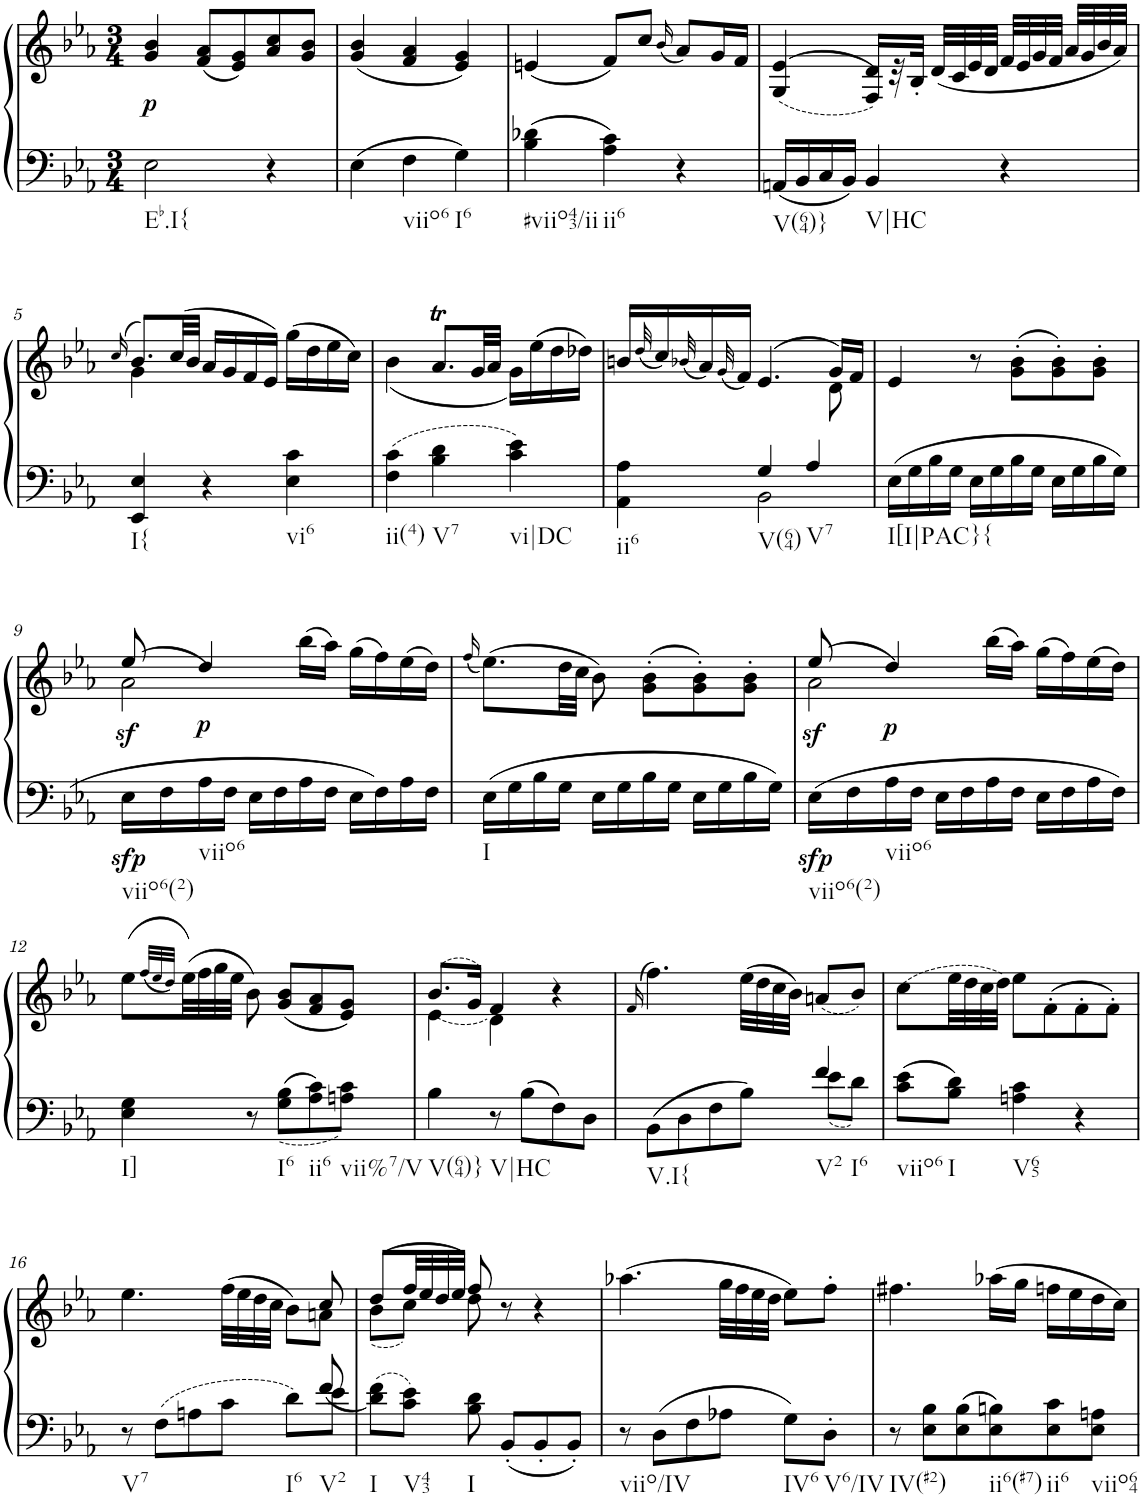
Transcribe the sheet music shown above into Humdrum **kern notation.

**kern	**kern	**dynam
*part1	*part1	*part1
*staff2	*staff1	*staff1/2
*I"Piano, Piano right	*	*
*I'Pno.	*	*
*clefF4	*clefG2	*
*k[b-e-a-]	*k[b-e-a-]	*
*M3/4	*M3/4	*
=1	=1	=1
!LO:TX:b:t=Eb.I{	!	!
!	!	!LO:DY:b
2E-\	4g/ 4b-/	p
.	(8f/ 8a-/L	.
.	8e-/ 8g/)	.
4r	8a-/ 8cc/	.
.	8g/ 8b-/J	.
=2	=2	=2
4E-\	(4g/ 4b-/	.
!LO:TX:b:t=viio6	!	!
4F\	4f/ 4a-/	.
!LO:TX:b:t=I6	!	!
4G\	4e-/ 4g/)	.
=3	=3	=3
!LO:TX:b:t=#viio43/ii	!	!
4B-\ 4d-X\	(4en/	.
!LO:TX:b:t=ii6	!	!
4A-\ 4c\	8f/L)	.
.	8cc/J	.
.	(16qb-/	.
4r	8a-/L)	.
.	16g/L	.
.	16f/JJ	.
=4	=4	=4
!LO:TX:b:t=V(64)}	!	!
16AAn/LL	((>4G/ 4e-/	.
16BB-/	.	.
16C/	.	.
16BB-/JJ	.	.
!LO:TX:b:t=V|HC	!	!
4BB-/	16F/ 16d/LL))	.
.	32r	.
.	32B-'/JJJ	.
.	(32d/LLL	.
.	32c/	.
.	32e-/	.
.	32d/JJJ	.
4r	32f/LLL	.
.	32e-/	.
.	32g/	.
.	32f/JJJ	.
.	32a-/LLL	.
.	32g/	.
.	32b-/	.
.	32a-/JJJ)	.
!!LO:LB:g=z
=5	=5	=5
.	(>16qcc/	.
*	*^	*
!LO:TX:b:t=I{	!	!	!
4EE-/ 4E-/	8.b-/L)	4g\	.
.	(32cc/LL	.	.
.	32b-/JJJ	.	.
4r	16a-/LL	2ryy	.
.	16g/	.	.
.	16f/	.	.
.	16e-/JJ)	.	.
!LO:TX:b:t=vi6	!	!	!
4E-\ 4c\	(16gg\LL	.	.
.	16dd\	.	.
.	16ee-\	.	.
.	16cc\JJ)	.	.
*	*v	*v	*
=6	=6	=6
!LO:TX:b:t=ii(4)	!	!
4F\ 4c\	(<4b-\	.
!LO:TX:b:t=V7	!	!
4B-\ 4d\	8.a-T/L	.
.	32g/LL	.
.	32a-/JJJ	.
!LO:TX:b:t=vi|DC	!	!
4c\ 4e-\	16g\LL)	.
.	(16ee-\	.
.	16dd\	.
.	16dd-X\JJ)	.
=7	=7	=7
*^	*^	*
!LO:TX:b:t=ii6	!	!	!	!
4AA-\ 4A-\	4ryy	16bn/LL	8ryy	.
.	.	(32qdd/	.	.
.	.	16cc/)	.	.
*	*	*v	*v	*
.	.	(32qb-X/	.
.	.	16a-/)	.
.	.	(32qg/	.
.	.	16f/JJ)	.
!LO:TX:b:t=V(64)	!	!	!
4G/	2BB-\	(4.e-/	.
!LO:TX:b:t=V7	!	!	!
4A-/	.	.	.
*	*	*^	*
.	.	16g/LL)	8d\	.
.	.	16f/JJ	.	.
*v	*v	*	*	*
*	*v	*v	*
=8	=8	=8
!LO:TX:b:t=I[I|PAC}{	!	!
16E-\LL	4e-/	.
16G\	.	.
16B-\	.	.
16G\JJ	.	.
16E-\LL	8r	.
16G\	.	.
16B-\	(8g\' 8b-\'L	.
16G\JJ	.	.
16E-\LL	8g\' 8b-\')	.
16G\	.	.
16B-\	8g\' 8b-\'J	.
16G\JJ	.	.
!!LO:LB:g=z
=9	=9	=9
*	*^	*
!LO:TX:b:t=viio6(2)	!	!	!
!	!	!	!LO:DY:b=2
!	!	!	!LO:DY:n=1:b
16E-\LL	(8ee-/	2a-\	sfp sf
16F\	.	.	.
!LO:TX:b:t=viio6	!	!	!
!	!	!	!LO:DY:n=2:b
16A-\	4dd/)	.	p
16F\JJ	.	.	.
16E-\LL	.	.	.
16F\	.	.	.
16A-\	(>16bb-\LL	.	.
16F\JJ	16aa-\JJ)	.	.
16E-\LL	(>16gg\LL	4ryy	.
16F\	16ff\)	.	.
16A-\	(>16ee-\	.	.
16F\JJ	16dd\JJ)	.	.
*	*v	*v	*
=10	=10	=10
.	(16qff/	.
!LO:TX:b:t=I	!	!
16E-\LL	(8.ee-\L)	.
16G\	.	.
16B-\	.	.
16G\JJ	32dd\LL	.
.	32cc\JJJ	.
16E-\LL	8b-\)	.
16G\	.	.
16B-\	(8g\' 8b-\'L	.
16G\JJ	.	.
16E-\LL	8g\' 8b-\')	.
16G\	.	.
16B-\	8g\' 8b-\'J	.
16G\JJ	.	.
=11	=11	=11
*	*^	*
!LO:TX:b:t=viio6(2)	!	!	!
!	!	!	!LO:DY:b=2
!	!	!	!LO:DY:n=1:b
16E-\LL	(8ee-/	2a-\	sfp sf
16F\	.	.	.
!LO:TX:b:t=viio6	!	!	!
!	!	!	!LO:DY:n=2:b
16A-\	4dd/)	.	p
16F\JJ	.	.	.
16E-\LL	.	.	.
16F\	.	.	.
16A-\	(>16bb-\LL	.	.
16F\JJ	16aa-\JJ)	.	.
16E-\LL	(>16gg\LL	4ryy	.
16F\	16ff\)	.	.
16A-\	(>16ee-\	.	.
16F\JJ	16dd\JJ)	.	.
*	*v	*v	*
!!LO:LB:g=z
=12	=12	=12
!LO:TX:b:t=I]	!	!
4E-\ 4G\	(8ee-\L	.
.	(32qff/LLL	.
.	32qee-/	.
.	32qdd/JJJ)	.
.	(32ee-\LL)	.
.	32ff\	.
.	32gg\	.
.	32ee-\JJJ	.
8r	8b-\)	.
!LO:TX:b:t=I6	!	!
8G\ 8B-\L	(8g/ 8b-/L	.
!LO:TX:b:t=ii6	!	!
8A-\ 8c\	8f/ 8a-/	.
!LO:TX:b:t=vii%7/V	!	!
8An\ 8c\J	8e-/ 8g/J)	.
=13	=13	=13
*	*^	*
!LO:TX:b:t=V(64)}	!	!	!
4B-\	(8.b-/L	(4e-\	.
.	16g/Jk)	.	.
!LO:TX:b:t=V|HC	!	!	!
8r	4f/	4d\)	.
8B-\L	.	.	.
8F\	4r	4ryy	.
8D\J	.	.	.
*	*v	*v	*
=14	=14	=14
.	(>16qf/	.
*^	*	*
!LO:TX:b:t=V.I{	!	!	!
8BB-\L	2ryy	4.ff\)	.
8D\	.	.	.
8F\	.	.	.
8B-\J	.	(32ee-\LLL	.
.	.	32dd\	.
.	.	32cc\	.
.	.	32b-\JJJ)	.
!LO:TX:b:t=V2	!	!	!
!LO:TX:b:t=I6	!	!	!
4f/	8e-\L	(8an/L	.
.	8d\J	8b-/J)	.
=15	=15	=15	=15
!LO:TX:b:t=viio6	!	!	!
*v	*v	*	*
8c\ 8e-\L	(8cc\L	.
!LO:TX:b:t=I	!	!
8B-\ 8d\J	32ee-\LL	.
.	32dd\	.
.	32cc\	.
.	32dd\JJJ)	.
!LO:TX:b:t=V65	!	!
4An\ 4c\	8ee-\L	.
.	(>8f'>\	.
4r	8f'>\	.
.	8f'>\J)	.
!!LO:LB:g=z
=16	=16	=16
*^	*^	*
!LO:TX:b:t=V7	!	!	!	!
8r	8ryy	4.ee-\	8ryy	.
*v	*v	*	*	*
*	*v	*v	*
8F\L	.	.
8An\	.	.
8c\J	(>32ff\LLL	.
.	32ee-\	.
.	32dd\	.
.	32cc\JJJ	.
!LO:TX:b:t=I6	!	!
8d\L	8b-\L)	.
*^	*^	*
!LO:TX:b:t=V2	!	!	!	!
8e-\J	8f/	8an\J	8cc/	.
=17	=17	=17	=17	=17
!LO:TX:b:t=I	!	!	!	!
*v	*v	*	*	*
8d\ 8f\L	(8dd/L	(8b-\L	.
!LO:TX:b:t=V43	!	!	!
8c\ 8e-\J	32ff/LL	8cc\J)	.
.	32ee-/	.	.
.	32dd/	.	.
.	32ee-/JJJ)	.	.
!LO:TX:b:t=I	!	!	!
8B-\ 8d\	8ff/	8dd\	.
8BB-'/L	8r	4.ryy	.
8BB-'/	4r	.	.
8BB-'/J	.	.	.
*	*v	*v	*
=18	=18	=18
!LO:TX:b:t=viio/IV	!	!
8r	(4.aa-X\	.
8D\L	.	.
8F\	.	.
8A-X\J	32gg\LLL	.
.	32ff\	.
.	32ee-\	.
.	32dd\JJJ	.
!LO:TX:b:t=IV6	!	!
8G\L	8ee-\L)	.
!LO:TX:b:t=V6/IV	!	!
8D'\J	8ff'\J	.
=19	=19	=19
!LO:TX:b:t=IV(#2)	!	!
8r	4.ff#X\	.
8E-\ 8B-\L	.	.
8E-\ 8B-\	.	.
!LO:TX:b:t=ii6(#7)	!	!
8E-\ 8Bn\	(16aa-X\LL	.
.	16gg\JJ	.
!LO:TX:b:t=ii6	!	!
8E-\ 8c\	16ffn\LL	.
.	16ee-\	.
!LO:TX:b:t=viio64	!	!
8E-\ 8An\J	16dd\	.
.	16cc\JJ)	.
=	=	=
*-	*-	*-
